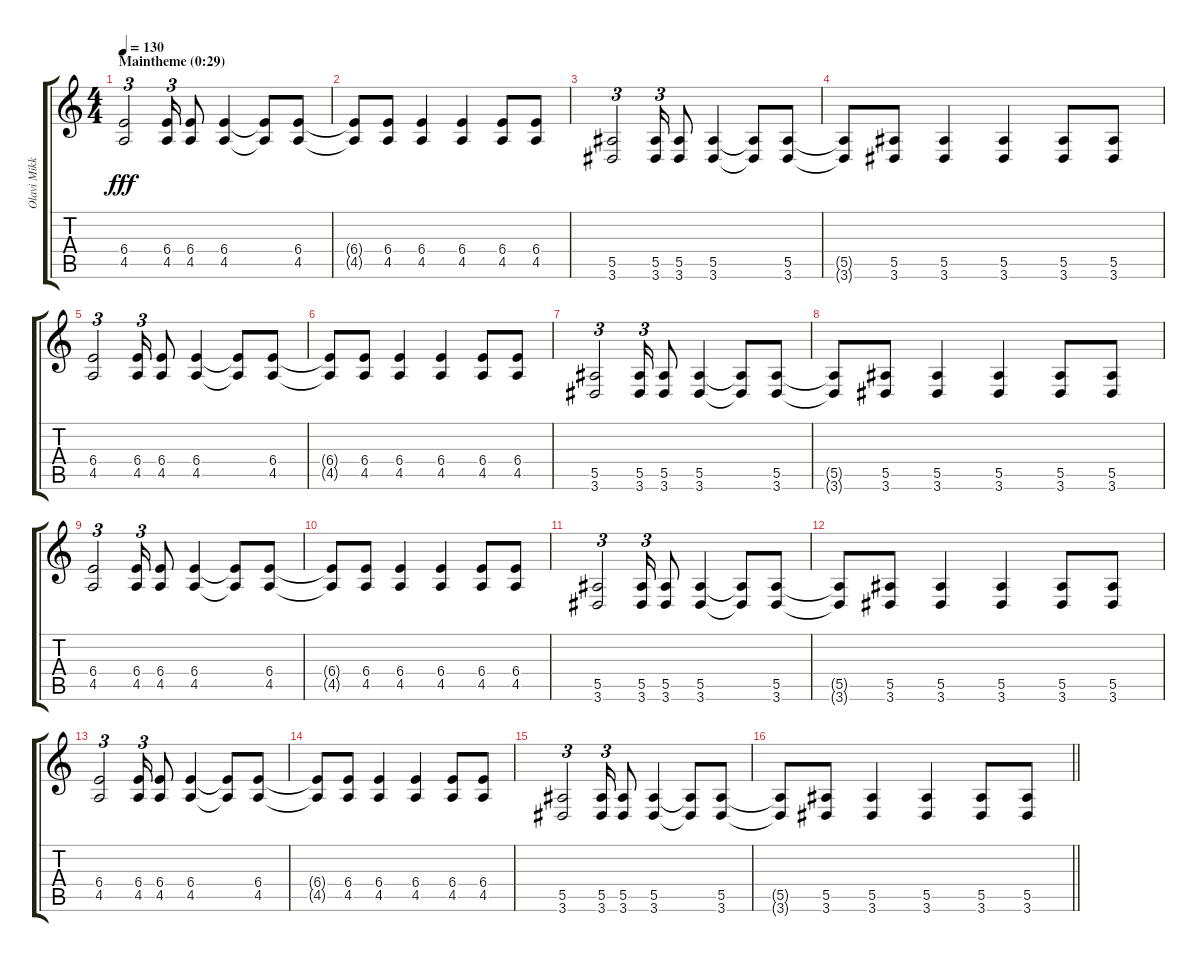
\track ("Olavi Mikkonen 2" "Olavi Mikk") {instrument distortionguitar}
\staff {score tabs}
\tuning (C4 G3 Eb3 Bb2 F2 C2) {hide}
\ts (4 4)
\section ("" "Maintheme (0:29)")
\tempo 130
\clef g2
\ks c
(6.4 4.5).2{tu (3 2) dy fff} (6.4 4.5).16{tu (3 2)} (6.4 4.5).8 (6.4 4.5).4 (6.4{t} 4.5{t}).8 (6.4 4.5).8 |
(6.4{t} 4.5{t}).8 (6.4 4.5).8 (6.4 4.5).4 (6.4 4.5).4 (6.4 4.5).8 (6.4 4.5).8 |
(5.5 3.6).2{tu (3 2)} (5.5 3.6).16{tu (3 2)} (5.5 3.6).8 (5.5 3.6).4 (5.5{t} 3.6{t}).8 (5.5 3.6).8 |
(5.5{t} 3.6{t}).8 (5.5 3.6).8 (5.5 3.6).4 (5.5 3.6).4 (5.5 3.6).8 (5.5 3.6).8 |
(6.4 4.5).2{tu (3 2)} (6.4 4.5).16{tu (3 2)} (6.4 4.5).8 (6.4 4.5).4 (6.4{t} 4.5{t}).8 (6.4 4.5).8 |
(6.4{t} 4.5{t}).8 (6.4 4.5).8 (6.4 4.5).4 (6.4 4.5).4 (6.4 4.5).8 (6.4 4.5).8 |
(5.5 3.6).2{tu (3 2)} (5.5 3.6).16{tu (3 2)} (5.5 3.6).8 (5.5 3.6).4 (5.5{t} 3.6{t}).8 (5.5 3.6).8 |
(5.5{t} 3.6{t}).8 (5.5 3.6).8 (5.5 3.6).4 (5.5 3.6).4 (5.5 3.6).8 (5.5 3.6).8 |
(6.4 4.5).2{tu (3 2)} (6.4 4.5).16{tu (3 2)} (6.4 4.5).8 (6.4 4.5).4 (6.4{t} 4.5{t}).8 (6.4 4.5).8 |
(6.4{t} 4.5{t}).8 (6.4 4.5).8 (6.4 4.5).4 (6.4 4.5).4 (6.4 4.5).8 (6.4 4.5).8 |
(5.5 3.6).2{tu (3 2)} (5.5 3.6).16{tu (3 2)} (5.5 3.6).8 (5.5 3.6).4 (5.5{t} 3.6{t}).8 (5.5 3.6).8 |
(5.5{t} 3.6{t}).8 (5.5 3.6).8 (5.5 3.6).4 (5.5 3.6).4 (5.5 3.6).8 (5.5 3.6).8 |
(6.4 4.5).2{tu (3 2)} (6.4 4.5).16{tu (3 2)} (6.4 4.5).8 (6.4 4.5).4 (6.4{t} 4.5{t}).8 (6.4 4.5).8 |
(6.4{t} 4.5{t}).8 (6.4 4.5).8 (6.4 4.5).4 (6.4 4.5).4 (6.4 4.5).8 (6.4 4.5).8 |
(5.5 3.6).2{tu (3 2)} (5.5 3.6).16{tu (3 2)} (5.5 3.6).8 (5.5 3.6).4 (5.5{t} 3.6{t}).8 (5.5 3.6).8 |
\barLineRight lightlight
(5.5{t} 3.6{t}).8 (5.5 3.6).8 (5.5 3.6).4 (5.5 3.6).4 (5.5 3.6).8 (5.5 3.6).8
